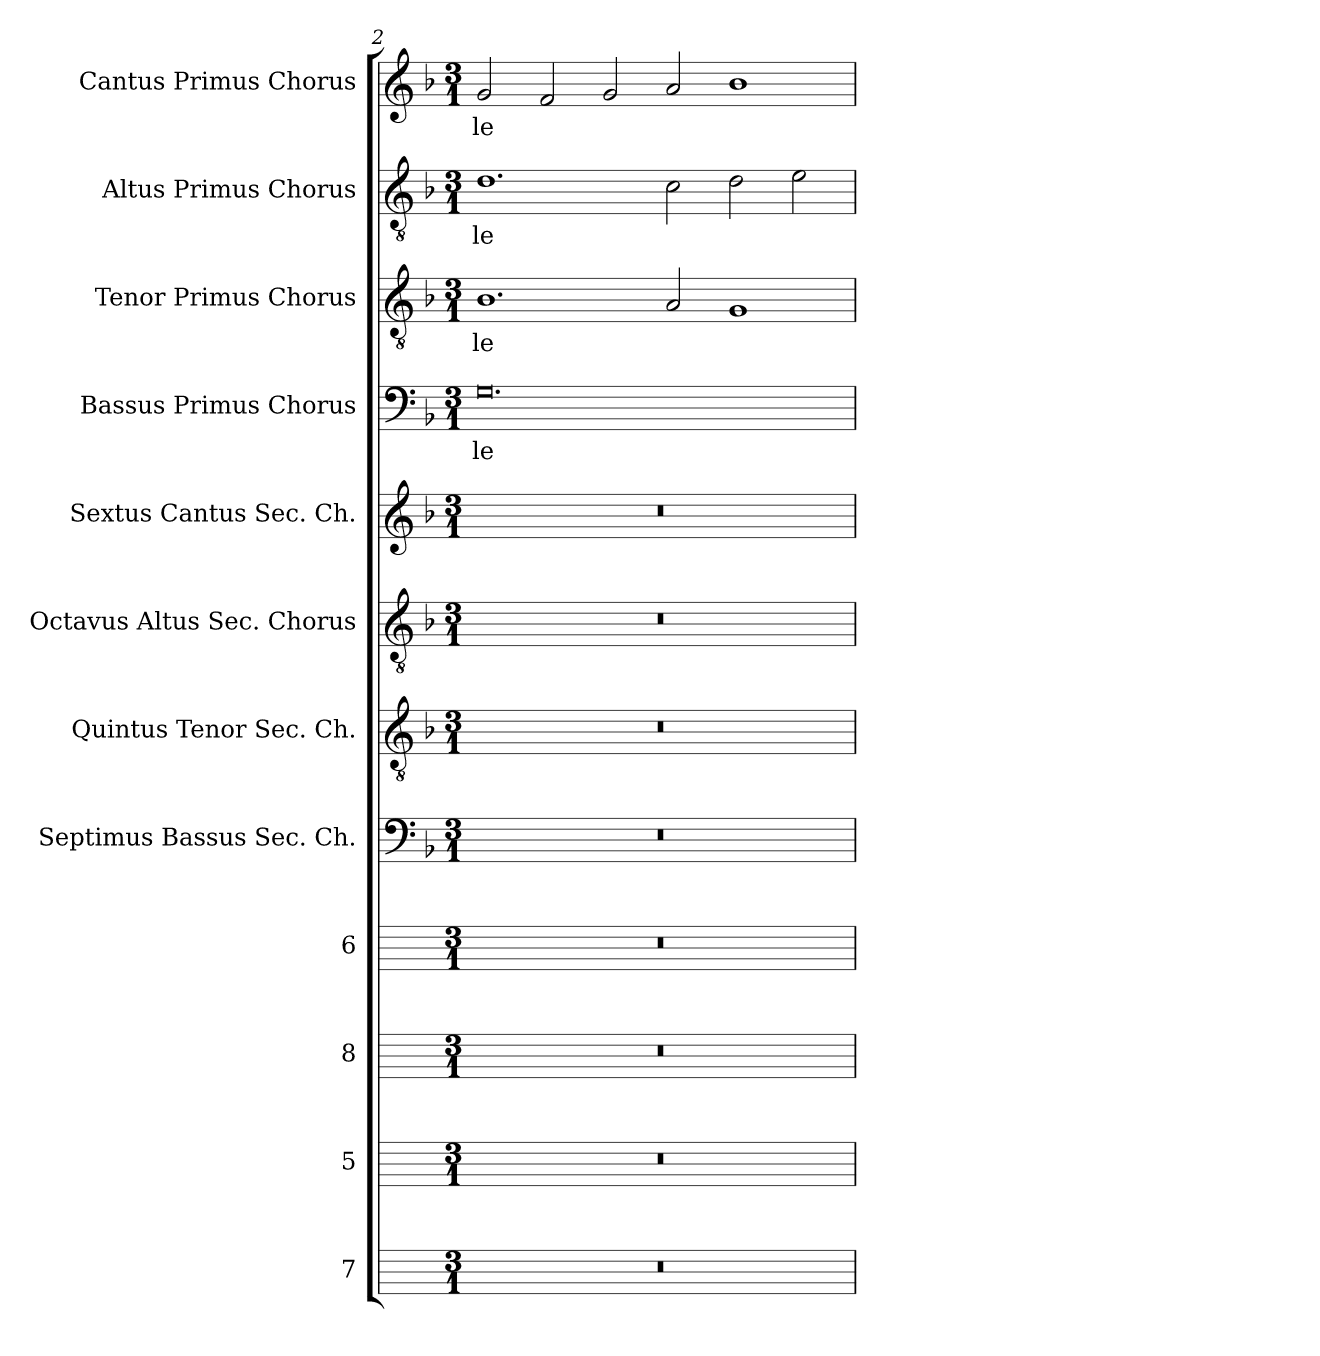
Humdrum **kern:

**kern	**kern	**kern	**kern	**kern	**kern	**kern	**kern	**kern	**text	**kern	**text	**kern	**text	**kern	**text
*part12	*part11	*part10	*part9	*part8	*part7	*part6	*part5	*part4	*part4	*part3	*part3	*part2	*part2	*part1	*part1
*staff12	*staff11	*staff10	*staff9	*staff8	*staff7	*staff6	*staff5	*staff4	*staff4	*staff3	*staff3	*staff2	*staff2	*staff1	*staff1
*I"7	*I"5	*I"8	*I"6	*I"Septimus  Bassus Sec. Ch.	*I"Quintus  Tenor Sec. Ch.	*I"Octavus  Altus Sec. Chorus	*I"Sextus  Cantus Sec. Ch.	*I"Bassus  Primus Chorus	*	*I"Tenor  Primus Chorus	*	*I"Altus  Primus Chorus	*	*I"Cantus  Primus Chorus	*
*	*	*	*	*I'B	*	*	*	*	*	*I'T	*	*I'A	*	*I'C	*
*	*	*	*	*clefF4	*clefGv2	*clefGv2	*clefG2	*clefF4	*	*clefGv2	*	*clefGv2	*	*clefG2	*
*k[]	*k[]	*k[]	*k[]	*k[b-]	*k[b-]	*k[b-]	*k[b-]	*k[b-]	*	*k[b-]	*	*k[b-]	*	*k[b-]	*
*C:	*C:	*C:	*C:	*F:	*F:	*F:	*F:	*F:	*	*F:	*	*F:	*	*F:	*
*M3/1	*M3/1	*M3/1	*M3/1	*M3/1	*M3/1	*M3/1	*M3/1	*M3/1	*	*M3/1	*	*M3/1	*	*M3/1	*
=2	=2	=2	=2	=2	=2	=2	=2	=2	=2	=2	=2	=2	=2	=2	=2
!	!	!	!	!	!	!	!	!	!LO:LY:b:cj	!	!LO:LY:b:cj	!	!LO:LY:b:cj	!	!LO:LY:b:cj
0.r	0.r	0.r	0.r	0.r	0.r	0.r	0.r	0.G	-le-	1.B-	-le-	1.d	-le-	2g/	-le-
!	!	!	!	!	!	!	!	!	!	!	!	!	!	!	!LO:LY:b:cj
.	.	.	.	.	.	.	.	.	.	.	.	.	.	2f/	--
!	!	!	!	!	!	!	!	!	!	!	!	!	!	!	!LO:LY:b:cj
.	.	.	.	.	.	.	.	.	.	.	.	.	.	2g/	--
!	!	!	!	!	!	!	!	!	!	!	!LO:LY:b:cj	!	!LO:LY:b:cj	!	!LO:LY:b:cj
.	.	.	.	.	.	.	.	.	.	2A/	--	2c\	--	2a/	--
!	!	!	!	!	!	!	!	!	!	!	!LO:LY:b:cj	!	!LO:LY:b:cj	!	!LO:LY:b:cj
.	.	.	.	.	.	.	.	.	.	1G	--	2d\	--	1b-	--
!	!	!	!	!	!	!	!	!	!	!	!	!	!LO:LY:b:cj	!	!
.	.	.	.	.	.	.	.	.	.	.	.	2e\	--	.	.
=	=	=	=	=	=	=	=	=	=	=	=	=	=	=	=
*-	*-	*-	*-	*-	*-	*-	*-	*-	*-	*-	*-	*-	*-	*-	*-
